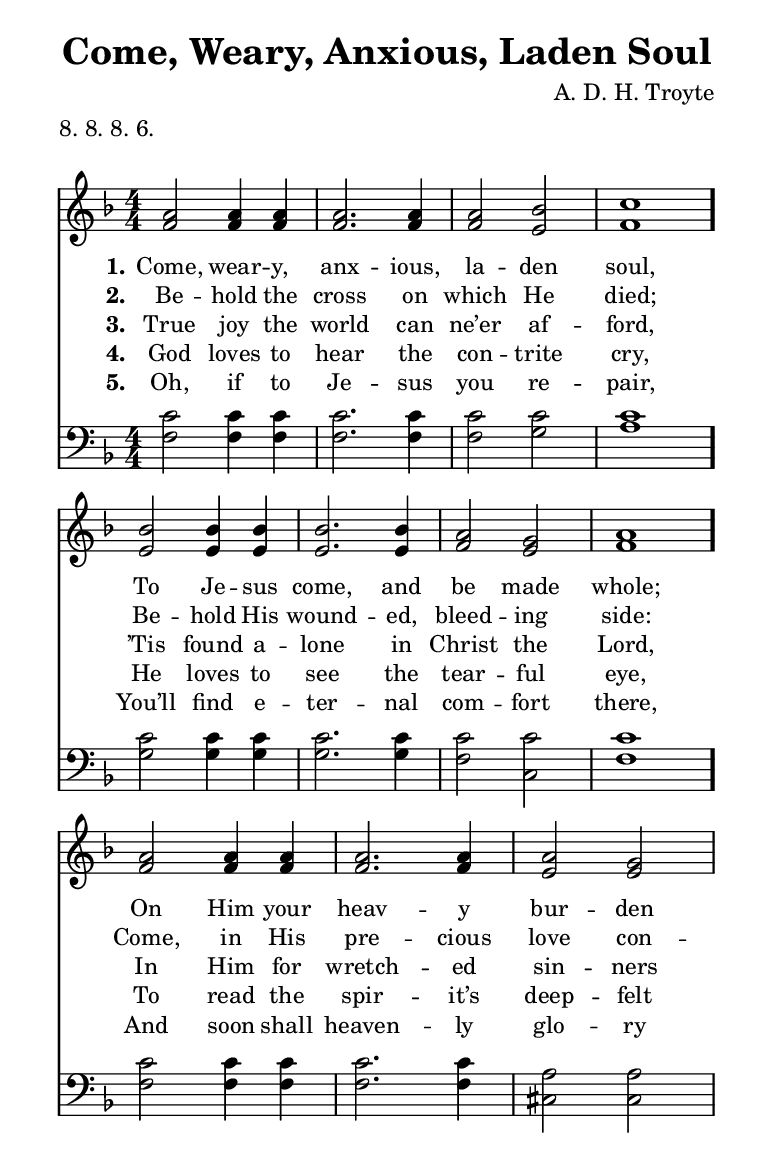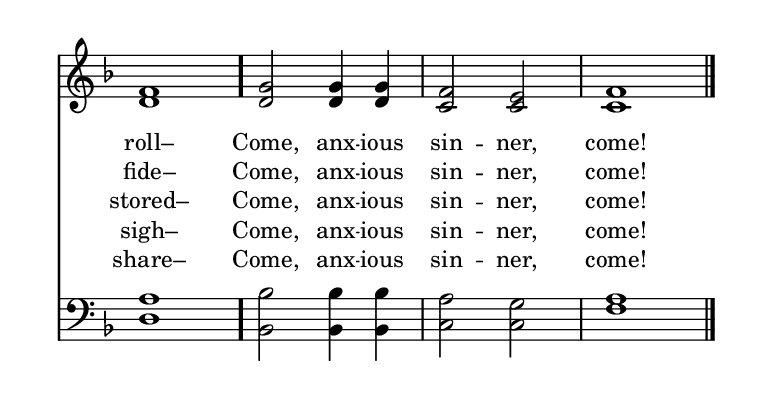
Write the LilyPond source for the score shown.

\include "common/global.ily"
\paper {
  \include "common/paper.ily"
  ragged-bottom = ##t
  ragged-last-bottom = ##t
  systems-per-page = ##f
  page-count = ##f
}

\header{
  %gospel
  hymnnumber = "8"
  title = "Come, Weary, Anxious, Laden Soul"
  tunename = "Troyte"
  meter = "8. 8. 8. 6."
  poet = ""
  composer = "A. D. H. Troyte"
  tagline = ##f
}

patternA = { c2 c4 c4 | c2. c4 | c2 c2 | c1 } % Line 1, 2, 3
patternB = { c2 c4 c4 | c2 c2  | c1    }      % Line 4

global = {
  \include "common/overrides.ily"
  \override Staff.TimeSignature.style = #'numbered
  \time 4/4
  \once \override Score.MetronomeMark.transparent = ##t
  \tempo 2 = 86
  \key f \major
  \autoBeamOff
}

notesSoprano = {
\global
\relative c'' {

  \changePitch \patternA { a a a       | a a     | a bes | c }
  \changePitch \patternA { bes bes bes | bes bes | a g   | a }
  \changePitch \patternA { a a a       | a a     | a g   | f }
  \changePitch \patternB { g g g       | f e     | f     }
	\bar "|."

}
}

notesAlto = {
\global
\relative e' {

  \changePitch \patternA { f f f | f f | f e | f }
  \changePitch \patternA { e e e | e e | f e | f }
  \changePitch \patternA { f f f | f f | e e | d }
  \changePitch \patternB { d d d | c c | c   }

}
}

notesTenor = {
\global
\relative a {

  \changePitch \patternA { c c c       | c c | c c | c }
  \changePitch \patternA { c c c       | c c | c c | c }
  \changePitch \patternA { c c c       | c c | a a | a }
  \changePitch \patternB { bes bes bes | a g | a   }

}
}

notesBass = {
\global
\relative f {

  \changePitch \patternA { f f f       | f f | f g     | a }
  \changePitch \patternA { g g g       | g g | f c     | f }
  \changePitch \patternA { f f f       | f f | cis cis | d }
  \changePitch \patternB { bes bes bes | c c | f       }

}
}

wordsA = \lyricmode {
\set stanza = "1."

  Come, wear -- y, anx -- ious, la -- den soul, \bar "."
  To Je -- sus come, and be made whole; \bar "." \break
  On Him your heav -- y bur -- den roll– \bar "."
  Come, anx -- ious sin -- ner, come! \bar "."

}

wordsB = \lyricmode {
\set stanza = "2."

  Be -- hold the cross on which He died;
  Be -- hold His wound -- ed, bleed -- ing side:
  Come, in His pre -- cious love con -- fide–
  Come, anx -- ious sin -- ner, come!

}

wordsC = \lyricmode {
\set stanza = "3."

  True joy the world can ne’er af -- ford,
  ’Tis found a -- lone in Christ the Lord,
  In Him for wretch -- ed sin -- ners stored–
  Come, anx -- ious sin -- ner, come!

}

wordsD = \lyricmode {
\set stanza = "4."

  God loves to hear the con -- trite cry,
  He loves to see the tear -- ful eye,
  To read the spir -- it’s deep -- felt sigh–
  Come, anx -- ious sin -- ner, come!

}

wordsE = \lyricmode {
\set stanza = "5."

  Oh, if to Je -- sus you re -- pair,
  You’ll find e -- ter -- nal com -- fort there,
  And soon shall heaven -- ly glo -- ry share–
  Come, anx -- ious sin -- ner, come!

}


\score {
  \context ChoirStaff <<
    \context Staff = upper <<
      \set Staff.autoBeaming = ##f
      \set ChoirStaff.systemStartDelimiter = #'SystemStartBar
      \set ChoirStaff.printPartCombineTexts = ##f
      \partcombine #'(2 . 9) \notesSoprano \notesAlto
      \context NullVoice = sopranos { \voiceOne << \notesSoprano >> }
      \context NullVoice = altos { \voiceTwo << \notesAlto >> }
      \context Lyrics = one   \lyricsto sopranos \wordsA
      \context Lyrics = two   \lyricsto sopranos \wordsB
      \context Lyrics = three \lyricsto sopranos \wordsC
      \context Lyrics = four  \lyricsto sopranos \wordsD
      \context Lyrics = five  \lyricsto sopranos \wordsE
    >>
    \context Staff = men <<
      \set Staff.autoBeaming = ##f
      \clef bass
      \set ChoirStaff.printPartCombineTexts = ##f
      \partcombine #'(2 . 9) \notesTenor \notesBass
      \context NullVoice = tenors { \voiceOne << \notesTenor >> }
      \context NullVoice = basses { \voiceTwo << \notesBass >> }
    >>
  >>
  \layout {
    \include "common/layout.ily"
  }
  \midi{
    \include "common/midi.ily"
  }
}

\version "2.19.49"  % necessary for upgrading to future LilyPond versions.

% vi:set et ts=2 sw=2 ai nocindent syntax=lilypond:
